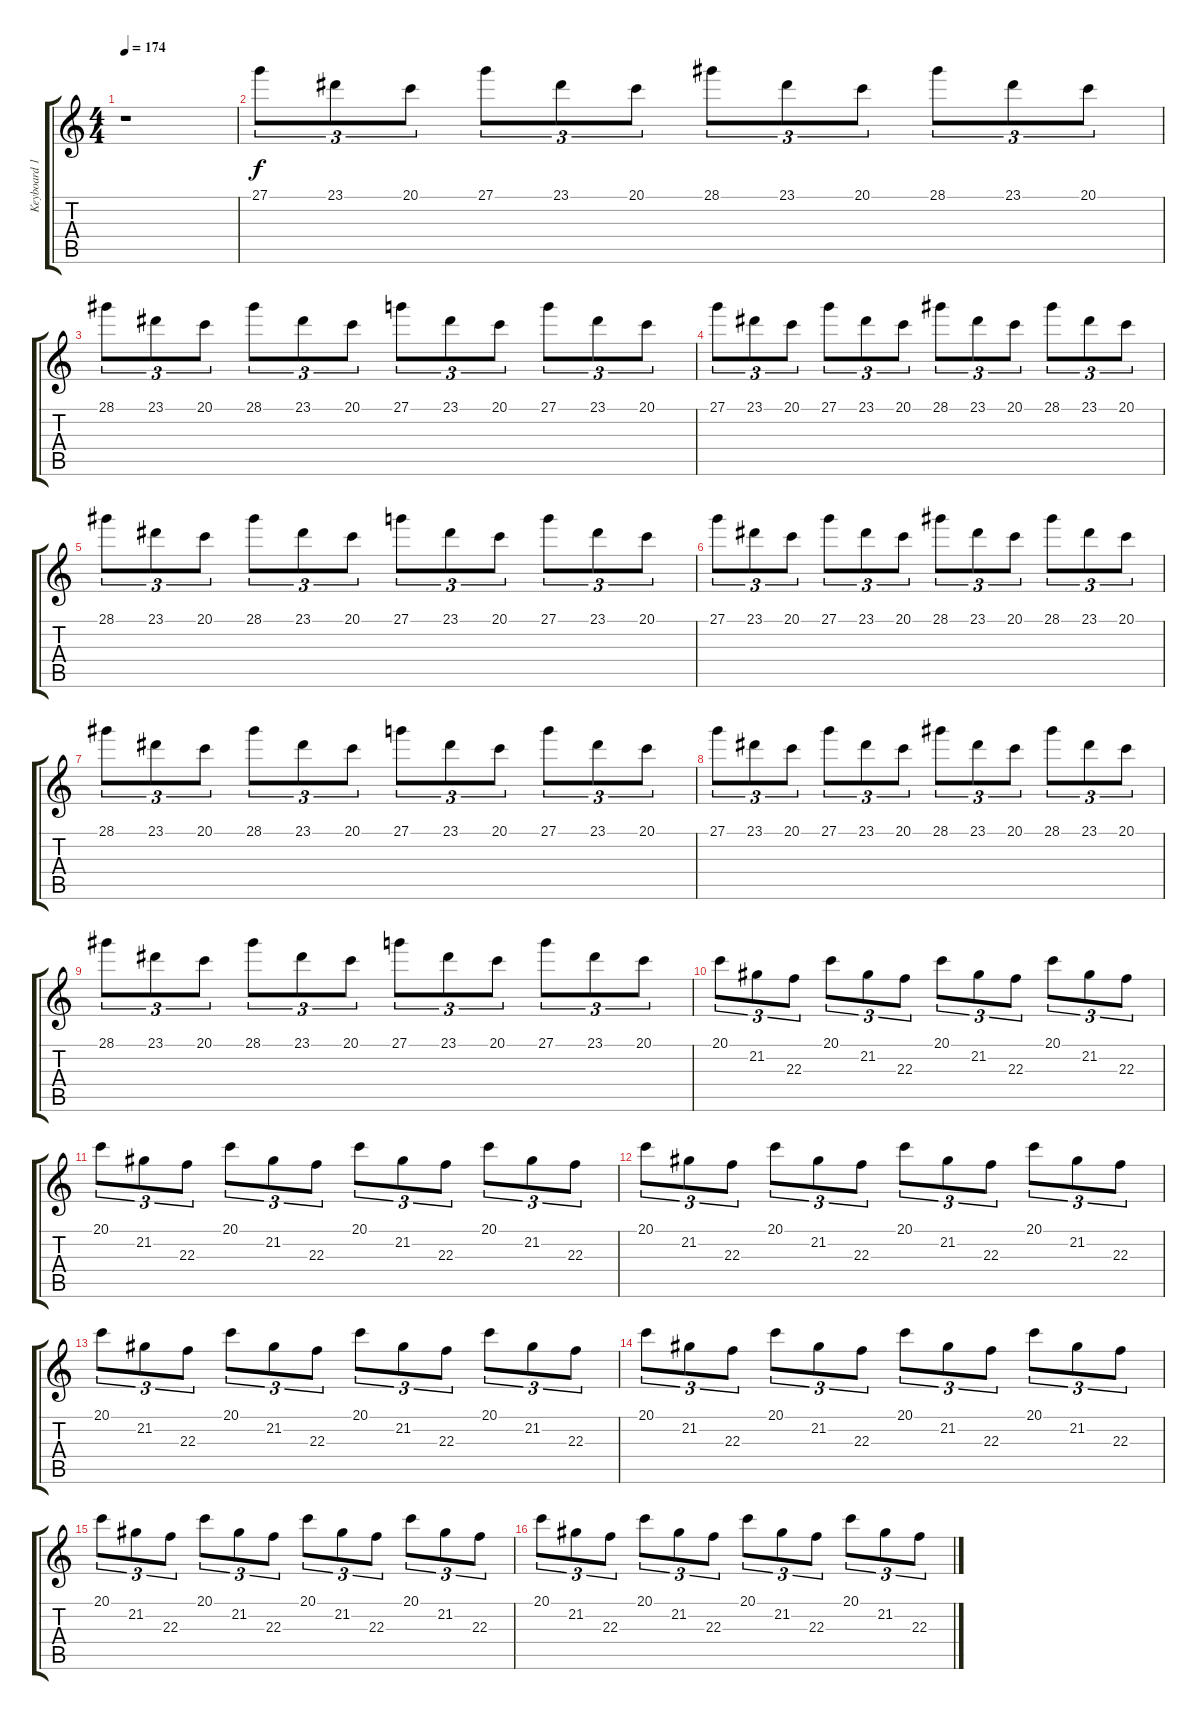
\track ("Keyboard 1." "Keyboard 1") {instrument fx5brightness}
\staff {score tabs}
\tuning (E4 B3 G3 D3 A2 E2) {hide}
\ts (4 4)
\tempo 174
\clef g2
\ks c
r.1{dy f} |
27.1.8{tu (3 2) instrument fx5brightness} 23.1.8{tu (3 2)} 20.1.8{tu (3 2)} 27.1.8{tu (3 2)} 23.1.8{tu (3 2)} 20.1.8{tu (3 2)} 28.1.8{tu (3 2)} 23.1.8{tu (3 2)} 20.1.8{tu (3 2)} 28.1.8{tu (3 2)} 23.1.8{tu (3 2)} 20.1.8{tu (3 2)} |
28.1.8{tu (3 2)} 23.1.8{tu (3 2)} 20.1.8{tu (3 2)} 28.1.8{tu (3 2)} 23.1.8{tu (3 2)} 20.1.8{tu (3 2)} 27.1.8{tu (3 2)} 23.1.8{tu (3 2)} 20.1.8{tu (3 2)} 27.1.8{tu (3 2)} 23.1.8{tu (3 2)} 20.1.8{tu (3 2)} |
27.1.8{tu (3 2)} 23.1.8{tu (3 2)} 20.1.8{tu (3 2)} 27.1.8{tu (3 2)} 23.1.8{tu (3 2)} 20.1.8{tu (3 2)} 28.1.8{tu (3 2)} 23.1.8{tu (3 2)} 20.1.8{tu (3 2)} 28.1.8{tu (3 2)} 23.1.8{tu (3 2)} 20.1.8{tu (3 2)} |
28.1.8{tu (3 2)} 23.1.8{tu (3 2)} 20.1.8{tu (3 2)} 28.1.8{tu (3 2)} 23.1.8{tu (3 2)} 20.1.8{tu (3 2)} 27.1.8{tu (3 2)} 23.1.8{tu (3 2)} 20.1.8{tu (3 2)} 27.1.8{tu (3 2)} 23.1.8{tu (3 2)} 20.1.8{tu (3 2)} |
27.1.8{tu (3 2)} 23.1.8{tu (3 2)} 20.1.8{tu (3 2)} 27.1.8{tu (3 2)} 23.1.8{tu (3 2)} 20.1.8{tu (3 2)} 28.1.8{tu (3 2)} 23.1.8{tu (3 2)} 20.1.8{tu (3 2)} 28.1.8{tu (3 2)} 23.1.8{tu (3 2)} 20.1.8{tu (3 2)} |
28.1.8{tu (3 2)} 23.1.8{tu (3 2)} 20.1.8{tu (3 2)} 28.1.8{tu (3 2)} 23.1.8{tu (3 2)} 20.1.8{tu (3 2)} 27.1.8{tu (3 2)} 23.1.8{tu (3 2)} 20.1.8{tu (3 2)} 27.1.8{tu (3 2)} 23.1.8{tu (3 2)} 20.1.8{tu (3 2)} |
27.1.8{tu (3 2)} 23.1.8{tu (3 2)} 20.1.8{tu (3 2)} 27.1.8{tu (3 2)} 23.1.8{tu (3 2)} 20.1.8{tu (3 2)} 28.1.8{tu (3 2)} 23.1.8{tu (3 2)} 20.1.8{tu (3 2)} 28.1.8{tu (3 2)} 23.1.8{tu (3 2)} 20.1.8{tu (3 2)} |
28.1.8{tu (3 2)} 23.1.8{tu (3 2)} 20.1.8{tu (3 2)} 28.1.8{tu (3 2)} 23.1.8{tu (3 2)} 20.1.8{tu (3 2)} 27.1.8{tu (3 2)} 23.1.8{tu (3 2)} 20.1.8{tu (3 2)} 27.1.8{tu (3 2)} 23.1.8{tu (3 2)} 20.1.8{tu (3 2)} |
20.1.8{tu (3 2)} 21.2.8{tu (3 2)} 22.3.8{tu (3 2)} 20.1.8{tu (3 2)} 21.2.8{tu (3 2)} 22.3.8{tu (3 2)} 20.1.8{tu (3 2)} 21.2.8{tu (3 2)} 22.3.8{tu (3 2)} 20.1.8{tu (3 2)} 21.2.8{tu (3 2)} 22.3.8{tu (3 2)} |
20.1.8{tu (3 2)} 21.2.8{tu (3 2)} 22.3.8{tu (3 2)} 20.1.8{tu (3 2)} 21.2.8{tu (3 2)} 22.3.8{tu (3 2)} 20.1.8{tu (3 2)} 21.2.8{tu (3 2)} 22.3.8{tu (3 2)} 20.1.8{tu (3 2)} 21.2.8{tu (3 2)} 22.3.8{tu (3 2)} |
20.1.8{tu (3 2)} 21.2.8{tu (3 2)} 22.3.8{tu (3 2)} 20.1.8{tu (3 2)} 21.2.8{tu (3 2)} 22.3.8{tu (3 2)} 20.1.8{tu (3 2)} 21.2.8{tu (3 2)} 22.3.8{tu (3 2)} 20.1.8{tu (3 2)} 21.2.8{tu (3 2)} 22.3.8{tu (3 2)} |
20.1.8{tu (3 2)} 21.2.8{tu (3 2)} 22.3.8{tu (3 2)} 20.1.8{tu (3 2)} 21.2.8{tu (3 2)} 22.3.8{tu (3 2)} 20.1.8{tu (3 2)} 21.2.8{tu (3 2)} 22.3.8{tu (3 2)} 20.1.8{tu (3 2)} 21.2.8{tu (3 2)} 22.3.8{tu (3 2)} |
20.1.8{tu (3 2)} 21.2.8{tu (3 2)} 22.3.8{tu (3 2)} 20.1.8{tu (3 2)} 21.2.8{tu (3 2)} 22.3.8{tu (3 2)} 20.1.8{tu (3 2)} 21.2.8{tu (3 2)} 22.3.8{tu (3 2)} 20.1.8{tu (3 2)} 21.2.8{tu (3 2)} 22.3.8{tu (3 2)} |
20.1.8{tu (3 2)} 21.2.8{tu (3 2)} 22.3.8{tu (3 2)} 20.1.8{tu (3 2)} 21.2.8{tu (3 2)} 22.3.8{tu (3 2)} 20.1.8{tu (3 2)} 21.2.8{tu (3 2)} 22.3.8{tu (3 2)} 20.1.8{tu (3 2)} 21.2.8{tu (3 2)} 22.3.8{tu (3 2)} |
20.1.8{tu (3 2)} 21.2.8{tu (3 2)} 22.3.8{tu (3 2)} 20.1.8{tu (3 2)} 21.2.8{tu (3 2)} 22.3.8{tu (3 2)} 20.1.8{tu (3 2)} 21.2.8{tu (3 2)} 22.3.8{tu (3 2)} 20.1.8{tu (3 2)} 21.2.8{tu (3 2)} 22.3.8{tu (3 2)}
